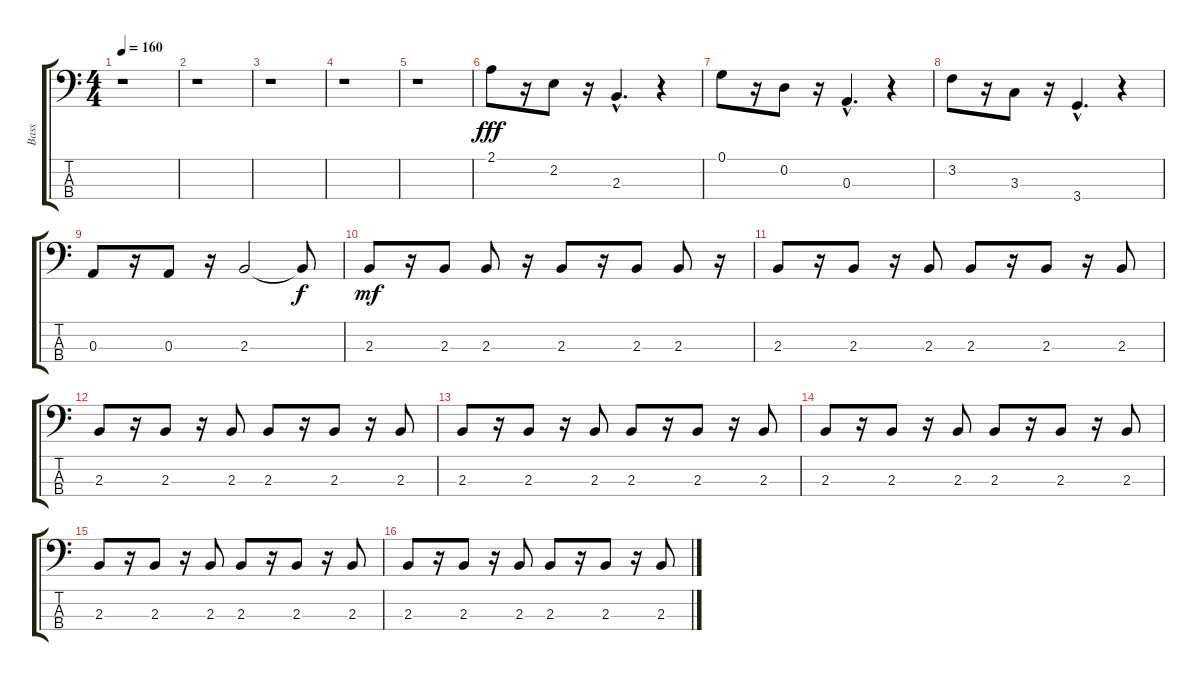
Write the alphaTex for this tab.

\track ("Bass" "Bass") {instrument electricbassfinger}
\staff {score tabs}
\tuning (G2 D2 A1 E1) {hide}
\ts (4 4)
\tempo 160
\clef f4
\ks c
r.1{dy fff instrument electricbassfinger} |
r.1 |
r.1 |
r.1 |
r.1 |
2.1.8 r.16 2.2.8 r.16 2.3{hac}.4{d} r.4 |
0.1.8 r.16 0.2.8 r.16 0.3{hac}.4{d} r.4 |
3.2.8 r.16 3.3.8 r.16 3.4{hac}.4{d} r.4 |
0.3.8 r.16 0.3.8 r.16 2.3.2 2.3{t}.8{dy f} |
2.3.8{dy mf} r.16 2.3.8 2.3.8 r.16 2.3.8 r.16 2.3.8 2.3.8 r.16 |
2.3.8 r.16 2.3.8 r.16 2.3.8 2.3.8 r.16 2.3.8 r.16 2.3.8 |
2.3.8 r.16 2.3.8 r.16 2.3.8 2.3.8 r.16 2.3.8 r.16 2.3.8 |
2.3.8 r.16 2.3.8 r.16 2.3.8 2.3.8 r.16 2.3.8 r.16 2.3.8 |
2.3.8 r.16 2.3.8 r.16 2.3.8 2.3.8 r.16 2.3.8 r.16 2.3.8 |
2.3.8 r.16 2.3.8 r.16 2.3.8 2.3.8 r.16 2.3.8 r.16 2.3.8 |
2.3.8 r.16 2.3.8 r.16 2.3.8 2.3.8 r.16 2.3.8 r.16 2.3.8
